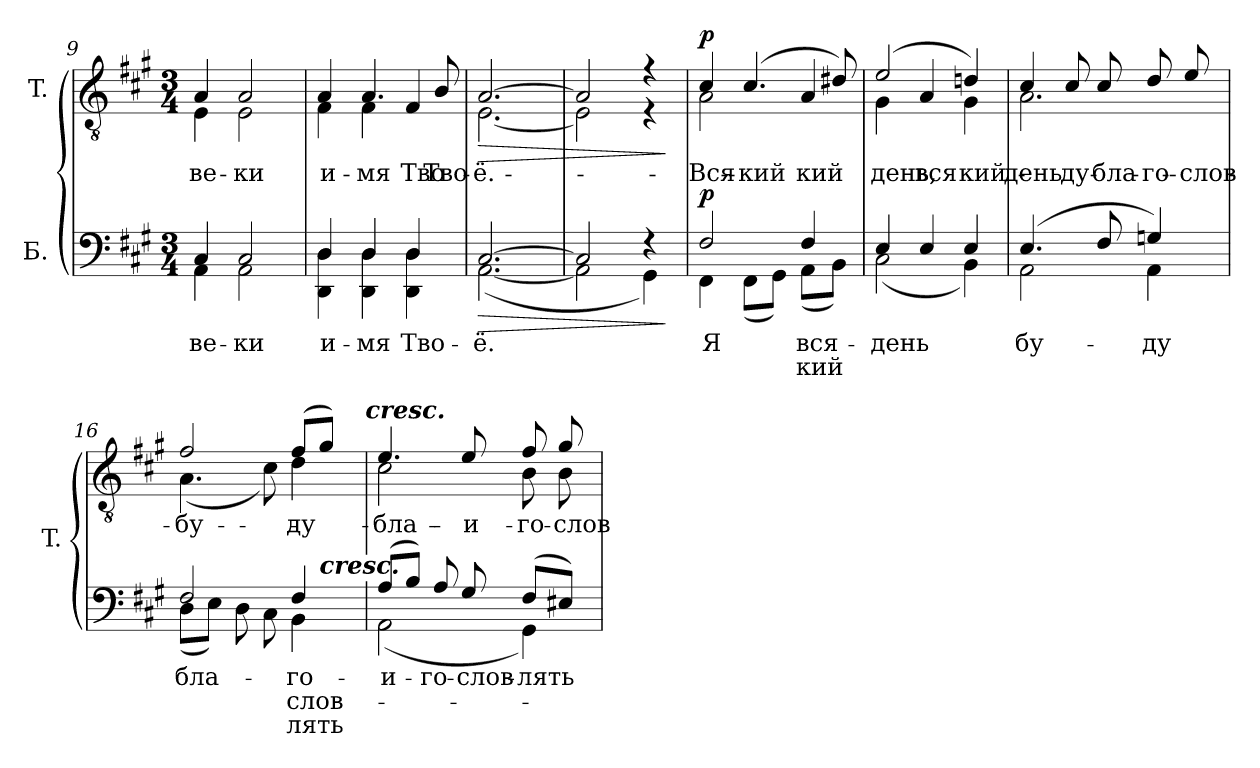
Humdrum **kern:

**kern	**text	**text	**text	**dynam	**kern	**text	**dynam
*part2	*part2	*part2	*part2	*part2	*part1	*part1	*part1
*staff2	*staff2	*staff2	*staff2	*staff2	*staff1	*staff1	*staff1
*I"Б.	*	*	*	*	*I"T.	*	*
*	*	*	*	*	*I'T.	*	*
*clefF4	*	*	*	*	*clefGv2	*	*
*	*	*	*	*	*ITrd7c12	*	*
*k[f#c#g#]	*	*	*	*	*k[f#c#g#]	*	*
*A:	*	*	*	*	*A:	*	*
*M3/4	*	*	*	*	*M3/4	*	*
=9	=9	=9	=9	=9	=9	=9	=9
*^	*	*	*	*	*	*	*
!	!	!LO:LY:b:color=#000000	!	!	!	!	!	!
!	!	!	!	!	!	!	!LO:LY:a:color=#000000	!
*	*	*	*	*	*	*^	*	*
!	!	!	!	!	!	!	!	!LO:LY:b:color=#000000	!
4C#i/	4AAi\	ве-	.	.	.	4AAi/	4EEi\	ве-	.
!	!	!LO:LY:b:color=#000000	!	!	!	!	!	!	!
!	!	!	!	!	!	!	!	!LO:LY:a:color=#000000	!
!	!	!	!	!	!	!	!	!LO:LY:b:color=#000000	!
2C#i/	2AAi\	ки	.	.	.	2AAi/	2EEi\	ки	.
=10	=10	=10	=10	=10	=10	=10	=10	=10	=10
!	!	!LO:LY:b:color=#000000	!	!	!	!	!	!	!
!	!	!	!	!	!	!	!	!LO:LY:a:color=#000000	!
!	!	!	!	!	!	!	!	!LO:LY:b:color=#000000	!
4Di/	4DDi\ 4Di	и-	.	.	.	4AAi/	4FF#i\	и-	.
!	!	!LO:LY:b:color=#000000	!	!	!	!	!	!	!
!	!	!	!	!	!	!	!	!LO:LY:a:color=#000000	!
!	!	!	!	!	!	!	!	!LO:LY:b:color=#000000	!
4Di/	4DDi\ 4Di	мя	.	.	.	4.AAi/	4FF#i\	мя	.
!	!	!LO:LY:b:color=#000000	!	!	!	!	!	!	!
!	!	!	!	!	!	!	!	!LO:LY:b:color=#000000	!
4Di/	4DDi\ 4Di	Тво-	.	.	.	.	4FF#i/	Тво-	.
!	!	!	!	!	!	!	!	!LO:LY:a:color=#000000	!
.	.	.	.	.	.	8BBi/	.	Тво-	.
=11	=11	=11	=11	=11	=11	=11	=11	=11	=11
!	!	!LO:LY:b:color=#000000	!	!	!LO:HP:b	!	!	!	!
!	!	!	!	!	!	!	!	!LO:LY:a:color=#000000	!
!	!	!	!	!	!	!	!	!LO:LY:b:color=#000000	!LO:HP:b
[>2.C#i/	([<2.AAi\	ё.	.	.	>	[>2.AAi/	[<2.EEi\	ё.	>
=12	=12	=12	=12	=12	=12	=12	=12	=12	=12
2C#i/]	2AAi\]	.	.	.	.	2AAi/]	2EEi\]	.	.
4r	4GG#i\)	.	.	.	.	4r	4r	.	.
*v	*v	*	*	*	*	*	*	*	*
*	*	*	*	*	*v	*v	*	*
.	.	.	.	]	.	.	]
=13	=13	=13	=13	=13	=13	=13	=13
!	!LO:LY:b:color=#000000	!	!	!	!	!	!
*^	*	*	*	*	*	*	*
!	!	!	!	!	!	!	!LO:LY:a:color=#000000	!
*	*	*	*	*	*	*^	*	*
!	!	!	!	!	!	!	!	!LO:LY:b:color=#000000	!
2F#i/	4FF#i\	Я	.	.	p	4C#i/	2AAi\	Вся-	p
!	!	!	!	!	!	!	!	!LO:LY:a:color=#000000	!
.	(8FF#i\L	.	.	.	.	(4.C#i/	.	кий	.
.	8GG#i\J)	.	.	.	.	.	.	.	.
!	!	!LO:LY:b:color=#000000	!LO:LY:b:color=#000000	!	!	!	!	!	!
!	!	!	!	!	!	!	!	!LO:LY:b:color=#000000	!
4F#i/	(8AAi\L	вся-	кий	.	.	.	4AAi/	кий	.
.	8BBi\J)	.	.	.	.	8D#Xi/)	.	.	.
!!LO:LB:g=z	!!
=14	=14	=14	=14	=14	=14	=14	=14	=14	=14
!	!	!LO:LY:b:color=#000000	!	!	!	!	!	!	!
!	!	!	!	!	!	!	!	!LO:LY:a:color=#000000	!
!	!	!	!	!	!	!	!	!LO:LY:b:color=#000000	!
4Ei/	(2C#i\	день	.	.	.	(2Ei/	4GG#i\	день,	.
!	!	!	!	!	!	!	!	!LO:LY:b:color=#000000	!
4Ei/	.	.	.	.	.	.	4AAi/	вся-	.
!	!	!	!	!	!	!	!	!LO:LY:b:color=#000000	!
4Ei/	4BBi\)	.	.	.	.	4Dni/)	4GG#i\	кий	.
=15	=15	=15	=15	=15	=15	=15	=15	=15	=15
!	!	!LO:LY:b:color=#000000	!	!	!	!	!	!	!
!	!	!	!	!	!	!	!	!LO:LY:a:color=#000000	!
!	!	!	!	!	!	!	!	!LO:LY:b:color=#000000	!
(4.Ei/	2AAi\	бу-	.	.	.	4C#i/	2.AAi\	день	.
!	!	!	!	!	!	!	!	!LO:LY:a:color=#000000	!
.	.	.	.	.	.	8C#i/	.	ду	.
!	!	!	!	!	!	!	!	!LO:LY:a:color=#000000	!
8F#i/	.	.	.	.	.	8C#i/	.	бла-	.
!	!	!LO:LY:b:color=#000000	!	!	!	!	!	!	!
!	!	!	!	!	!	!	!	!LO:LY:a:color=#000000	!
4Gni/)	4AAi\	ду	.	.	.	8Di/	.	го-	.
!	!	!	!	!	!	!	!	!LO:LY:a:color=#000000	!
.	.	.	.	.	.	8Ei/	.	слов-	.
*v	*v	*	*	*	*	*	*	*	*
*	*	*	*	*	*v	*v	*	*
=16	=16	=16	=16	=16	=16	=16	=16
!	!LO:LY:b:color=#000000	!	!	!	!	!	!
*^	*	*	*	*	*	*	*
!	!	!	!	!	!	!	!LO:LY:a:color=#000000	!
*	*	*	*	*	*	*^	*	*
!	!	!	!	!	!	!	!	!LO:LY:b:color=#000000	!
*	*^	*	*	*	*	*	*^	*	*
2F#i/	(8Di\L	2ryy	бла-	.	.	.	2F#i/	(4.AAi\	2ryy	бу-	.
.	8Ei\J)	.	.	.	.	.	.	.	.	.	.
.	8Di\	.	.	.	.	.	.	.	.	.	.
.	8C#i\	.	.	.	.	.	.	8C#i\)	.	.	.
!	!	!	!LO:LY:b:color=#000000	!LO:LY:b:color=#000000	!LO:LY:b:color=#000000	!	!	!	!	!	!
!	!	!	!	!	!	!	!	!	!	!LO:LY:a:color=#000000	!
!	!	!	!	!	!	!	!	!	!	!LO:LY:b:color=#000000	!
4F#i/	4BBi\	8ryy	го-	слов-	лять	.	(8F#i/L	4Di\	8ryy	ду	.
!	!	!LO:TX:a:Bi:t=cresc.	!	!	!	!	!	!	!	!	!
.	.	8ryy	.	.	.	.	8G#i/J)	.	16ryy	.	.
.	.	.	.	.	.	.	.	.	32ryy	.	.
.	.	.	.	.	.	.	.	.	64ryy	.	.
.	.	.	.	.	.	.	.	.	128...ryy	.	.
!	!	!	!	!	!	!	!	!	!LO:TX:a:Bi:t=cresc.	!	!
.	.	.	.	.	.	.	.	.	1024ryy	.	.
*v	*v	*v	*	*	*	*	*	*	*	*	*
*	*	*	*	*	*v	*v	*v	*	*
=17	=17	=17	=17	=17	=17	=17	=17
*^	*	*	*	*	*^	*	*
*	*^	*	*	*	*	*	*^	*	*
!	!	!	!LO:LY:a:color=#000000	!	!	!	!	!	!	!	!
*	*v	*v	*	*	*	*	*	*	*	*	*
*	*	*	*	*	*	*v	*v	*v	*	*
*	*^	*	*	*	*	*^	*	*
*	*	*	*	*	*	*	*	*^	*	*
!	!	!	!LO:LY:b:color=#000000	!	!	!	!	!	!	!	!
*	*v	*v	*	*	*	*	*	*	*	*	*
*	*	*	*	*	*	*v	*v	*v	*	*
*	*^	*	*	*	*	*^	*	*
*	*	*	*	*	*	*	*	*^	*	*
!	!	!	!	!	!	!	!	!	!	!LO:LY:a:color=#000000	!
*	*v	*v	*	*	*	*	*	*	*	*	*
*	*	*	*	*	*	*	*v	*v	*	*
*	*^	*	*	*	*	*	*^	*	*
!	!	!	!	!	!	!	!	!	!	!LO:LY:b:color=#000000	!
*	*v	*v	*	*	*	*	*	*	*	*	*
*	*	*	*	*	*	*	*v	*v	*	*
(8Ai/L	(2AAi\	и-	.	.	.	4.Ei/	2C#i\	бла-	.
8Bi/J)	.	.	.	.	.	.	.	.	.
!	!	!LO:LY:a:color=#000000	!	!	!	!	!	!	!
8Ai/	.	го-	.	.	.	.	.	.	.
!	!	!LO:LY:a:color=#000000	!	!	!	!	!	!	!
!	!	!	!	!	!	!	!	!LO:LY:a:color=#000000	!
8G#i/	.	слов-	.	.	.	8Ei/	.	и	.
!	!	!LO:LY:a:color=#000000	!	!	!	!	!	!	!
!	!	!	!	!	!	!	!	!LO:LY:a:color=#000000	!
!	!	!	!	!	!	!	!	!LO:LY:b:color=#000000	!
(8F#i/L	4GG#i\)	лять	.	.	.	8F#i/	8BBi\	го-	.
!	!	!	!	!	!	!	!	!LO:LY:a:color=#000000	!
!	!	!	!	!	!	!	!	!LO:LY:b:color=#000000	!
8E#Xi/J)	.	.	.	.	.	8G#i/	8BBi\	слов-	.
*v	*v	*	*	*	*	*	*	*	*
*	*	*	*	*	*v	*v	*	*
=	=	=	=	=	=	=	=
*-	*-	*-	*-	*-	*-	*-	*-
